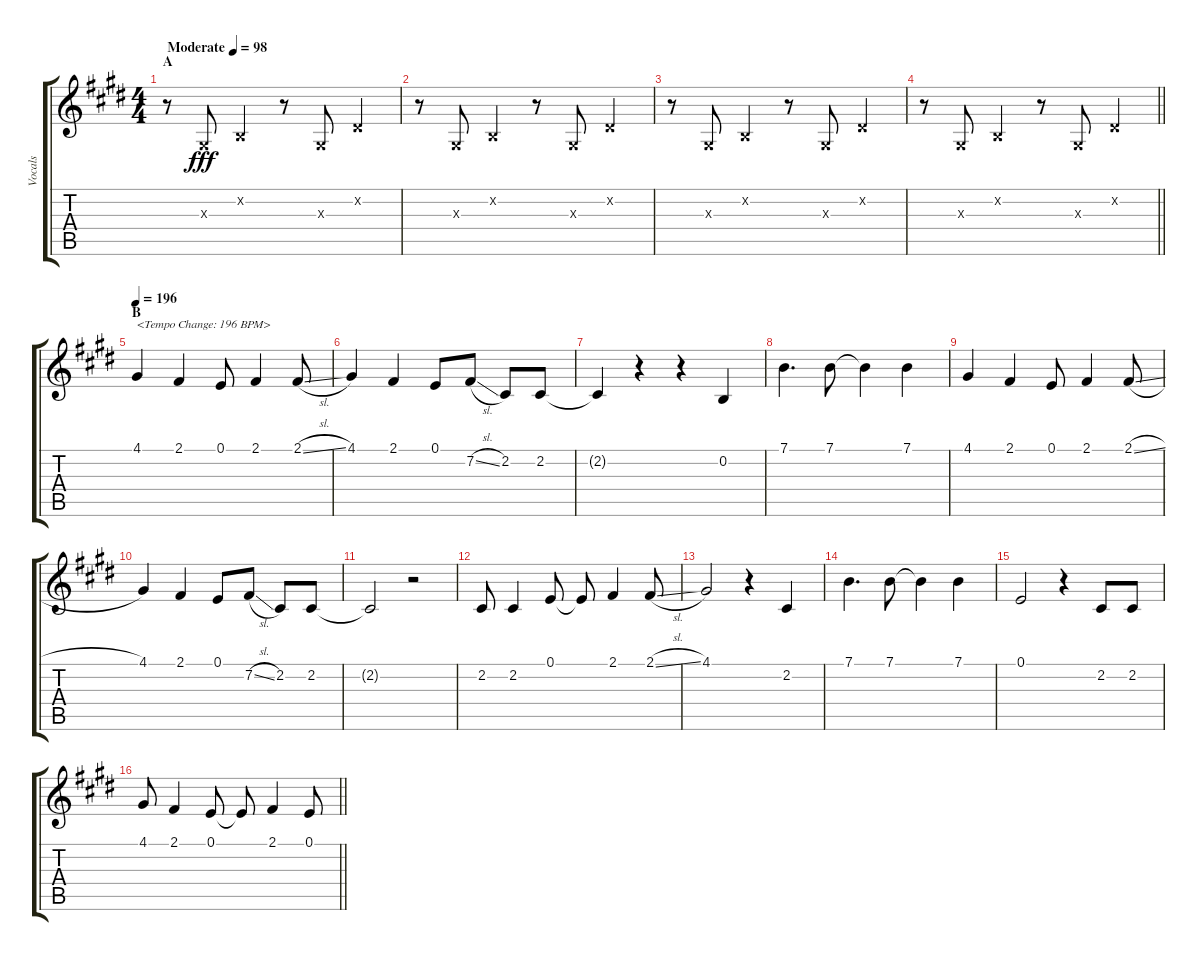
\track ("Vocals" "Vocals") {instrument voiceoohs}
\staff {score tabs}
\tuning (E4 B3 G3 D3 A2 E2) {hide}
\ts (4 4)
\section ("" "A")
\tempo (98 "Moderate")
\clef g2
\ks e
r.8{dy fff instrument voiceoohs} 1.3{x}.8 0.2{x}.4 r.8 1.3{x}.8 4.2{x}.4 |
r.8 1.3{x}.8 0.2{x}.4 r.8 1.3{x}.8 4.2{x}.4 |
r.8 1.3{x}.8 0.2{x}.4 r.8 1.3{x}.8 4.2{x}.4 |
\barLineRight lightlight
r.8 1.3{x}.8 0.2{x}.4 r.8 1.3{x}.8 4.2{x}.4 |
\section ("" "B")
\tempo 196
4.1.4{txt "<Tempo Change: 196 BPM>"} 2.1.4 0.1.8 2.1.4 2.1{sl}.8 |
4.1.4 2.1.4 0.1.8 7.2{sl}.8 2.2.8 2.2.8 |
2.2{t}.4 r.4 r.4 0.2.4 |
7.1.4{d} 7.1.8 7.1{t}.4 7.1.4 |
4.1.4 2.1.4 0.1.8 2.1.4 2.1{sl}.8 |
4.1.4 2.1.4 0.1.8 7.2{sl}.8 2.2.8 2.2.8 |
2.2{t}.2 r.2 |
2.2.8 2.2.4 0.1.8 0.1{t}.8 2.1.4 2.1{sl}.8 |
4.1.2 r.4 2.2.4 |
7.1.4{d} 7.1.8 7.1{t}.4 7.1.4 |
0.1.2 r.4 2.2.8 2.2.8 |
\barLineRight lightlight
4.1.8 2.1.4 0.1.8 0.1{t}.8 2.1.4 0.1.8
